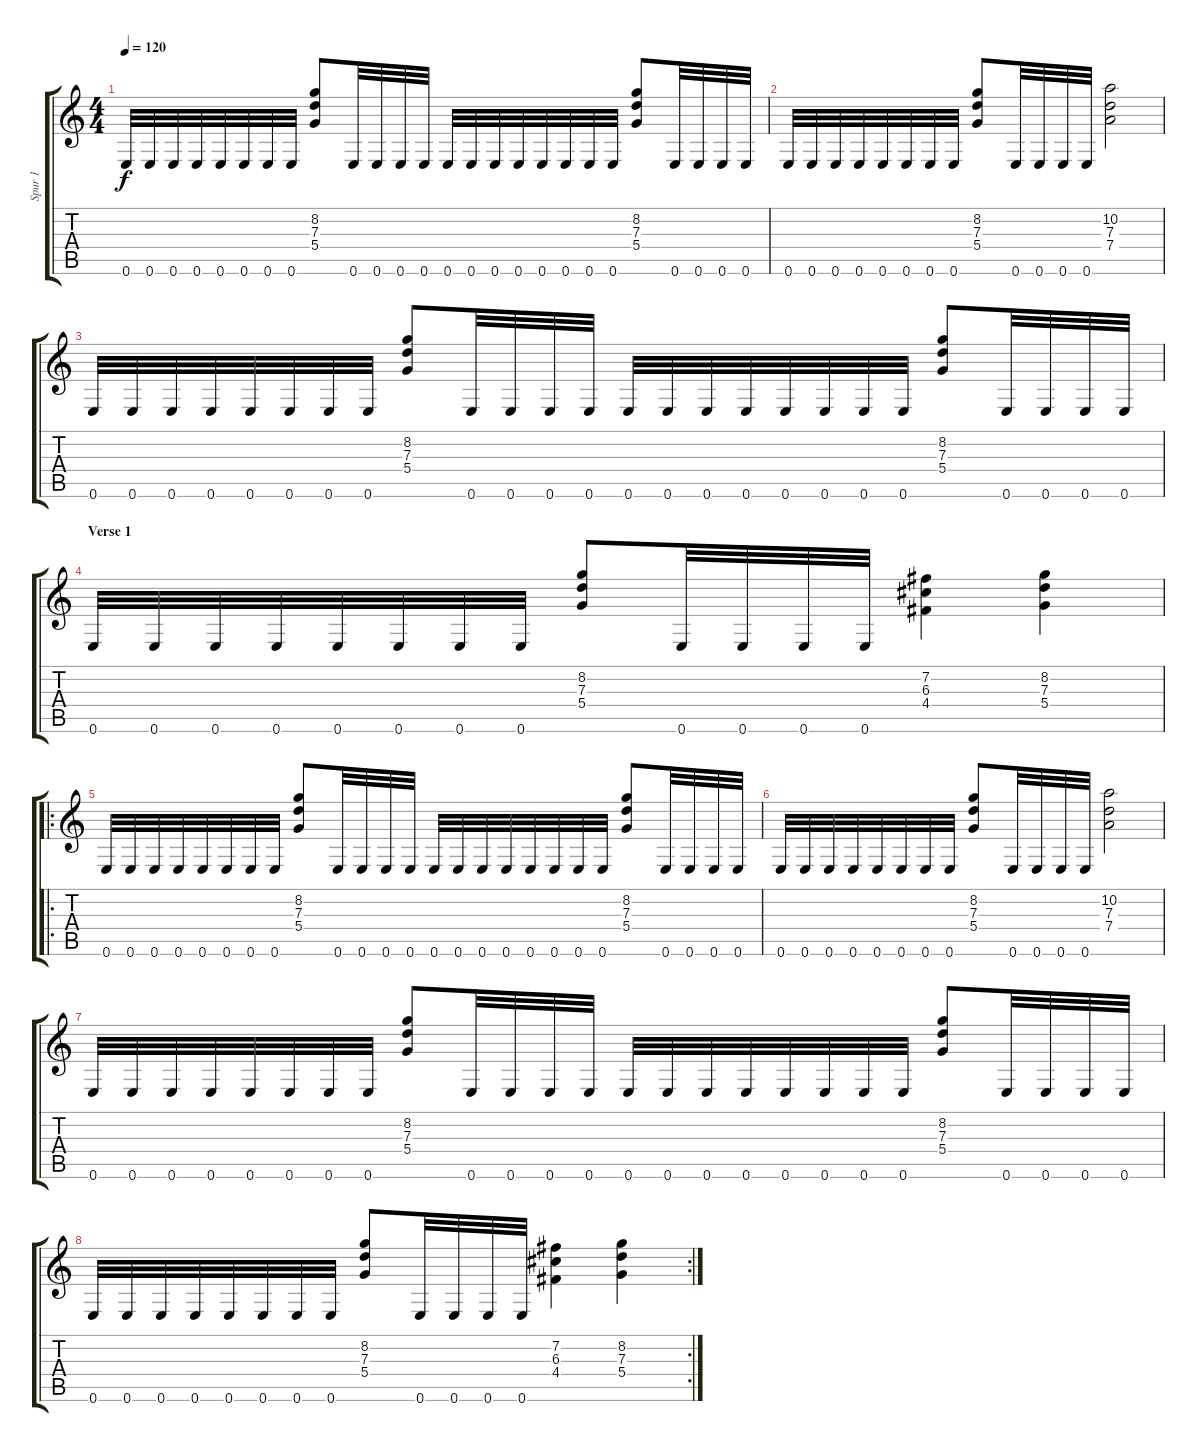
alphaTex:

\track ("Spur 1" "Spur 1") {instrument distortionguitar}
\staff {score tabs}
\tuning (E4 B3 G3 D3 A2 E2) {hide}
\ts (4 4)
\tempo 120
\clef g2
\ks c
0.6.32{dy f} 0.6.32 0.6.32 0.6.32 0.6.32 0.6.32 0.6.32 0.6.32 (8.2 7.3 5.4).8 0.6.32 0.6.32 0.6.32 0.6.32 0.6.32 0.6.32 0.6.32 0.6.32 0.6.32 0.6.32 0.6.32 0.6.32 (8.2 7.3 5.4).8 0.6.32 0.6.32 0.6.32 0.6.32 |
0.6.32 0.6.32 0.6.32 0.6.32 0.6.32 0.6.32 0.6.32 0.6.32 (8.2 7.3 5.4).8 0.6.32 0.6.32 0.6.32 0.6.32 (10.2 7.3 7.4).2 |
0.6.32 0.6.32 0.6.32 0.6.32 0.6.32 0.6.32 0.6.32 0.6.32 (8.2 7.3 5.4).8 0.6.32 0.6.32 0.6.32 0.6.32 0.6.32 0.6.32 0.6.32 0.6.32 0.6.32 0.6.32 0.6.32 0.6.32 (8.2 7.3 5.4).8 0.6.32 0.6.32 0.6.32 0.6.32 |
\section ("" "Verse 1")
0.6.32 0.6.32 0.6.32 0.6.32 0.6.32 0.6.32 0.6.32 0.6.32 (8.2 7.3 5.4).8 0.6.32 0.6.32 0.6.32 0.6.32 (7.2 6.3 4.4).4 (8.2 7.3 5.4).4 |
\ro
0.6.32 0.6.32 0.6.32 0.6.32 0.6.32 0.6.32 0.6.32 0.6.32 (8.2 7.3 5.4).8 0.6.32 0.6.32 0.6.32 0.6.32 0.6.32 0.6.32 0.6.32 0.6.32 0.6.32 0.6.32 0.6.32 0.6.32 (8.2 7.3 5.4).8 0.6.32 0.6.32 0.6.32 0.6.32 |
0.6.32 0.6.32 0.6.32 0.6.32 0.6.32 0.6.32 0.6.32 0.6.32 (8.2 7.3 5.4).8 0.6.32 0.6.32 0.6.32 0.6.32 (10.2 7.3 7.4).2 |
0.6.32 0.6.32 0.6.32 0.6.32 0.6.32 0.6.32 0.6.32 0.6.32 (8.2 7.3 5.4).8 0.6.32 0.6.32 0.6.32 0.6.32 0.6.32 0.6.32 0.6.32 0.6.32 0.6.32 0.6.32 0.6.32 0.6.32 (8.2 7.3 5.4).8 0.6.32 0.6.32 0.6.32 0.6.32 |
\rc 2
0.6.32 0.6.32 0.6.32 0.6.32 0.6.32 0.6.32 0.6.32 0.6.32 (8.2 7.3 5.4).8 0.6.32 0.6.32 0.6.32 0.6.32 (7.2 6.3 4.4).4 (8.2 7.3 5.4).4
